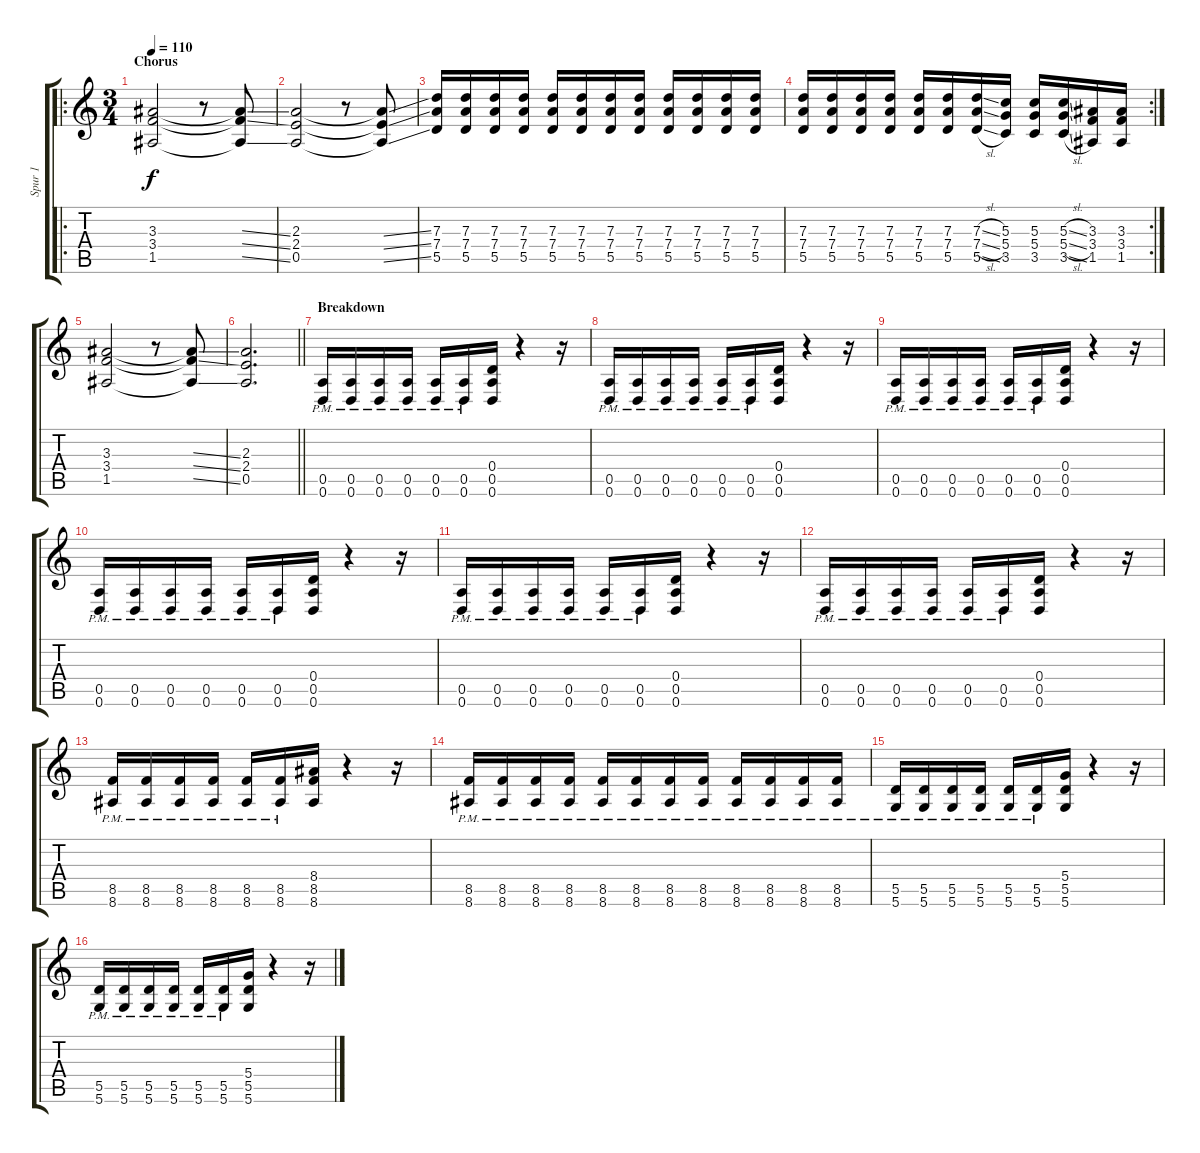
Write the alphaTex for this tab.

\track ("Spur 1" "Spur 1") {instrument distortionguitar}
\staff {score tabs}
\tuning (E4 B3 G3 D3 A2 D2) {hide}
\ro
\ts (3 4)
\section ("" "Chorus")
\tempo 110
\clef g2
\ks c
(3.3 3.4 1.5).2{dy f} r.8 (3.3{ss t} 3.4{ss t} 1.5{ss t}).8 |
(2.3 2.4 0.5).2 r.8 (2.3{ss t} 2.4{ss t} 0.5{ss t}).8 |
(7.3 7.4 5.5).16 (7.3 7.4 5.5).16 (7.3 7.4 5.5).16 (7.3 7.4 5.5).16 (7.3 7.4 5.5).16 (7.3 7.4 5.5).16 (7.3 7.4 5.5).16 (7.3 7.4 5.5).16 (7.3 7.4 5.5).16 (7.3 7.4 5.5).16 (7.3 7.4 5.5).16 (7.3 7.4 5.5).16 |
\rc 2
(7.3 7.4 5.5).16 (7.3 7.4 5.5).16 (7.3 7.4 5.5).16 (7.3 7.4 5.5).16 (7.3 7.4 5.5).16 (7.3 7.4 5.5).16 (7.3{sl} 7.4{sl} 5.5{sl}).16 (5.3 5.4 3.5).16 (5.3 5.4 3.5).16 (5.3{sl} 5.4{sl} 3.5{sl}).16 (3.3 3.4 1.5).16 (3.3 3.4 1.5).16 |
(3.3 3.4 1.5).2 r.8 (3.3{ss t} 3.4{ss t} 1.5{ss t}).8 |
\barLineRight lightlight
(2.3 2.4 0.5).2{d} |
\section ("" "Breakdown")
(0.5{pm} 0.6{pm}).16 (0.5{pm} 0.6{pm}).16 (0.5{pm} 0.6{pm}).16 (0.5{pm} 0.6{pm}).16 (0.5{pm} 0.6{pm}).16 (0.5{pm} 0.6{pm}).16 (0.4 0.5 0.6).16 r.4 r.16 |
(0.5{pm} 0.6{pm}).16 (0.5{pm} 0.6{pm}).16 (0.5{pm} 0.6{pm}).16 (0.5{pm} 0.6{pm}).16 (0.5{pm} 0.6{pm}).16 (0.5{pm} 0.6{pm}).16 (0.4 0.5 0.6).16 r.4 r.16 |
(0.5{pm} 0.6{pm}).16 (0.5{pm} 0.6{pm}).16 (0.5{pm} 0.6{pm}).16 (0.5{pm} 0.6{pm}).16 (0.5{pm} 0.6{pm}).16 (0.5{pm} 0.6{pm}).16 (0.4 0.5 0.6).16 r.4 r.16 |
(0.5{pm} 0.6{pm}).16 (0.5{pm} 0.6{pm}).16 (0.5{pm} 0.6{pm}).16 (0.5{pm} 0.6{pm}).16 (0.5{pm} 0.6{pm}).16 (0.5{pm} 0.6{pm}).16 (0.4 0.5 0.6).16 r.4 r.16 |
(0.5{pm} 0.6{pm}).16 (0.5{pm} 0.6{pm}).16 (0.5{pm} 0.6{pm}).16 (0.5{pm} 0.6{pm}).16 (0.5{pm} 0.6{pm}).16 (0.5{pm} 0.6{pm}).16 (0.4 0.5 0.6).16 r.4 r.16 |
(0.5{pm} 0.6{pm}).16 (0.5{pm} 0.6{pm}).16 (0.5{pm} 0.6{pm}).16 (0.5{pm} 0.6{pm}).16 (0.5{pm} 0.6{pm}).16 (0.5{pm} 0.6{pm}).16 (0.4 0.5 0.6).16 r.4 r.16 |
(8.5{pm} 8.6{pm}).16 (8.5{pm} 8.6{pm}).16 (8.5{pm} 8.6{pm}).16 (8.5{pm} 8.6{pm}).16 (8.5{pm} 8.6{pm}).16 (8.5{pm} 8.6{pm}).16 (8.4 8.5 8.6).16 r.4 r.16 |
(8.5{pm} 8.6{pm}).16 (8.5{pm} 8.6{pm}).16 (8.5{pm} 8.6{pm}).16 (8.5{pm} 8.6{pm}).16 (8.5{pm} 8.6{pm}).16 (8.5{pm} 8.6{pm}).16 (8.5{pm} 8.6{pm}).16 (8.5{pm} 8.6{pm}).16 (8.5{pm} 8.6{pm}).16 (8.5{pm} 8.6{pm}).16 (8.5{pm} 8.6{pm}).16 (8.5{pm} 8.6{pm}).16 |
(5.5{pm} 5.6{pm}).16 (5.5{pm} 5.6{pm}).16 (5.5{pm} 5.6{pm}).16 (5.5{pm} 5.6{pm}).16 (5.5{pm} 5.6{pm}).16 (5.5{pm} 5.6{pm}).16 (5.4 5.5 5.6).16 r.4 r.16 |
(5.5{pm} 5.6{pm}).16 (5.5{pm} 5.6{pm}).16 (5.5{pm} 5.6{pm}).16 (5.5{pm} 5.6{pm}).16 (5.5{pm} 5.6{pm}).16 (5.5{pm} 5.6{pm}).16 (5.4 5.5 5.6).16 r.4 r.16
